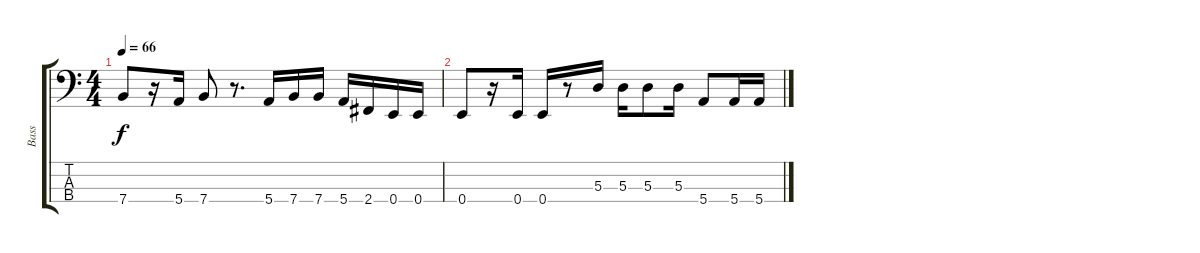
\track ("Bass" "Bass") {instrument electricbassfinger}
\staff {score tabs}
\tuning (G2 D2 A1 E1) {hide}
\ts (4 4)
\tempo 66
\clef f4
\ks c
7.4.8{dy f} r.16 5.4.16 7.4.8 r.8{d} 5.4.16 7.4.16 7.4.16 5.4.16 2.4.16 0.4.16 0.4.16 |
0.4.8 r.16 0.4.16 0.4.16 r.8 5.3.16 5.3.16 5.3.8 5.3.16 5.4.8 5.4.16 5.4.16
